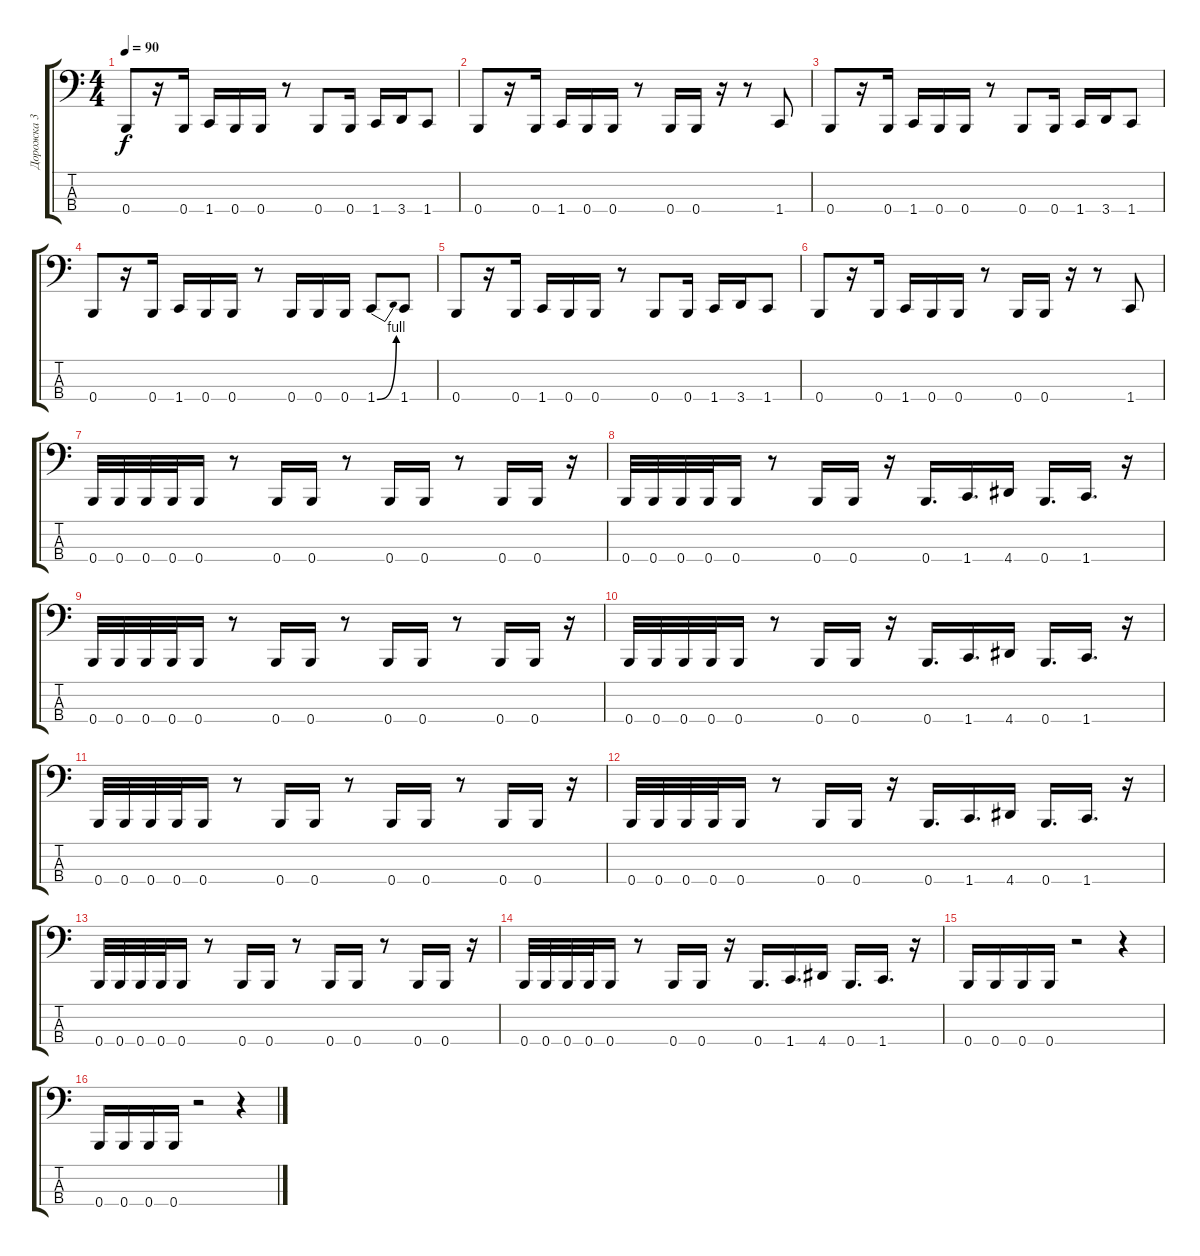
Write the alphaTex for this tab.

\track ("Дорожка 3" "Дорожка 3") {instrument electricbasspick}
\staff {score tabs}
\tuning (E2 B1 Gb1 B0) {hide}
\ts (4 4)
\tempo 90
\clef f4
\ks c
0.4.8{dy f} r.16 0.4.16 1.4.16 0.4.16 0.4.16 r.8 0.4.8 0.4.16 1.4.16 3.4.16 1.4.8 |
0.4.8 r.16 0.4.16 1.4.16 0.4.16 0.4.16 r.8 0.4.16 0.4.16 r.16 r.8 1.4.8 |
0.4.8 r.16 0.4.16 1.4.16 0.4.16 0.4.16 r.8 0.4.8 0.4.16 1.4.16 3.4.16 1.4.8 |
0.4.8 r.16 0.4.16 1.4.16 0.4.16 0.4.16 r.8 0.4.16 0.4.16 0.4.16 1.4{be (bend 0 0 60 4)}.8 1.4.8 |
0.4.8 r.16 0.4.16 1.4.16 0.4.16 0.4.16 r.8 0.4.8 0.4.16 1.4.16 3.4.16 1.4.8 |
0.4.8 r.16 0.4.16 1.4.16 0.4.16 0.4.16 r.8 0.4.16 0.4.16 r.16 r.8 1.4.8 |
0.4.32 0.4.32 0.4.32 0.4.32 0.4.16 r.8 0.4.16 0.4.16 r.8 0.4.16 0.4.16 r.8 0.4.16 0.4.16 r.16 |
0.4.32 0.4.32 0.4.32 0.4.32 0.4.16 r.8 0.4.16 0.4.16 r.16 0.4.16{d} 1.4.16{d} 4.4.16 0.4.16{d} 1.4.16{d} r.16 |
0.4.32 0.4.32 0.4.32 0.4.32 0.4.16 r.8 0.4.16 0.4.16 r.8 0.4.16 0.4.16 r.8 0.4.16 0.4.16 r.16 |
0.4.32 0.4.32 0.4.32 0.4.32 0.4.16 r.8 0.4.16 0.4.16 r.16 0.4.16{d} 1.4.16{d} 4.4.16 0.4.16{d} 1.4.16{d} r.16 |
0.4.32 0.4.32 0.4.32 0.4.32 0.4.16 r.8 0.4.16 0.4.16 r.8 0.4.16 0.4.16 r.8 0.4.16 0.4.16 r.16 |
0.4.32 0.4.32 0.4.32 0.4.32 0.4.16 r.8 0.4.16 0.4.16 r.16 0.4.16{d} 1.4.16{d} 4.4.16 0.4.16{d} 1.4.16{d} r.16 |
0.4.32 0.4.32 0.4.32 0.4.32 0.4.16 r.8 0.4.16 0.4.16 r.8 0.4.16 0.4.16 r.8 0.4.16 0.4.16 r.16 |
0.4.32 0.4.32 0.4.32 0.4.32 0.4.16 r.8 0.4.16 0.4.16 r.16 0.4.16{d} 1.4.16{d} 4.4.16 0.4.16{d} 1.4.16{d} r.16 |
0.4.16 0.4.16 0.4.16 0.4.16 r.2 r.4 |
0.4.16 0.4.16 0.4.16 0.4.16 r.2 r.4
